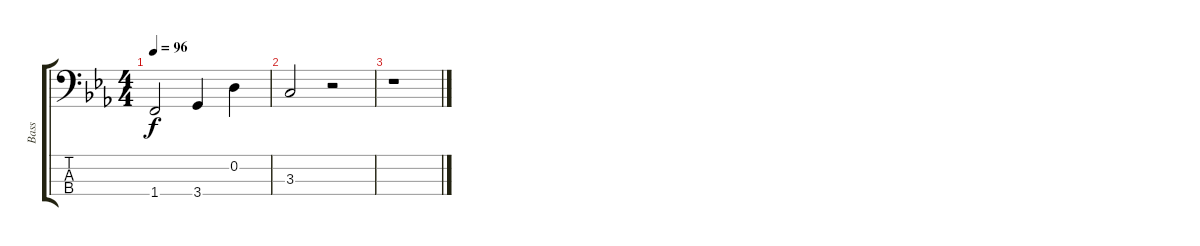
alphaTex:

\track ("Bass" "Bass") {instrument electricbassfinger}
\staff {score tabs}
\tuning (G2 D2 A1 E1) {hide}
\ts (4 4)
\tempo 96
\clef f4
\ks eb
1.4.2{dy f} 3.4.4 0.2.4 |
3.3.2 r.2 |
r.1
